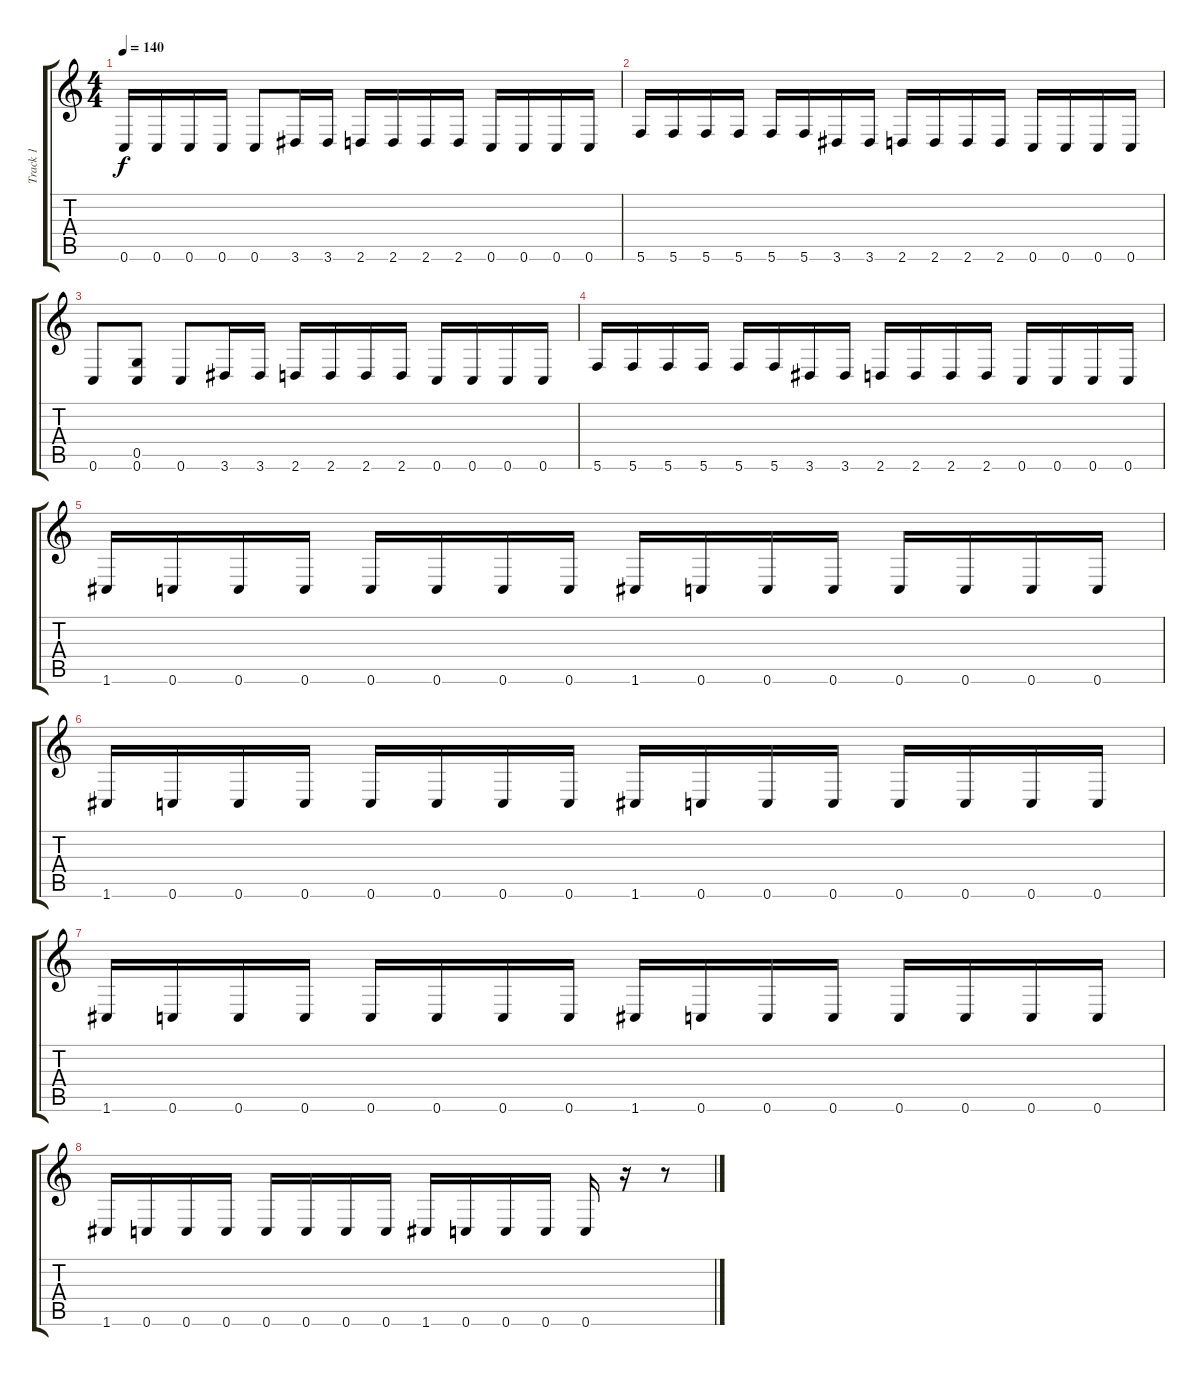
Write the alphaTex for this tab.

\track ("Track 1" "Track 1") {instrument distortionguitar}
\staff {score tabs}
\tuning (D4 A3 F3 C3 G2 C2) {hide}
\ts (4 4)
\tempo 140
\clef g2
\ks c
0.6.16{dy f} 0.6.16 0.6.16 0.6.16 0.6.8 3.6.16 3.6.16 2.6.16 2.6.16 2.6.16 2.6.16 0.6.16 0.6.16 0.6.16 0.6.16 |
5.6.16 5.6.16 5.6.16 5.6.16 5.6.16 5.6.16 3.6.16 3.6.16 2.6.16 2.6.16 2.6.16 2.6.16 0.6.16 0.6.16 0.6.16 0.6.16 |
0.6.8 (0.5 0.6).8 0.6.8 3.6.16 3.6.16 2.6.16 2.6.16 2.6.16 2.6.16 0.6.16 0.6.16 0.6.16 0.6.16 |
5.6.16 5.6.16 5.6.16 5.6.16 5.6.16 5.6.16 3.6.16 3.6.16 2.6.16 2.6.16 2.6.16 2.6.16 0.6.16 0.6.16 0.6.16 0.6.16 |
1.6.16 0.6.16 0.6.16 0.6.16 0.6.16 0.6.16 0.6.16 0.6.16 1.6.16 0.6.16 0.6.16 0.6.16 0.6.16 0.6.16 0.6.16 0.6.16 |
1.6.16 0.6.16 0.6.16 0.6.16 0.6.16 0.6.16 0.6.16 0.6.16 1.6.16 0.6.16 0.6.16 0.6.16 0.6.16 0.6.16 0.6.16 0.6.16 |
1.6.16 0.6.16 0.6.16 0.6.16 0.6.16 0.6.16 0.6.16 0.6.16 1.6.16 0.6.16 0.6.16 0.6.16 0.6.16 0.6.16 0.6.16 0.6.16 |
1.6.16 0.6.16 0.6.16 0.6.16 0.6.16 0.6.16 0.6.16 0.6.16 1.6.16 0.6.16 0.6.16 0.6.16 0.6.16 r.16 r.8
